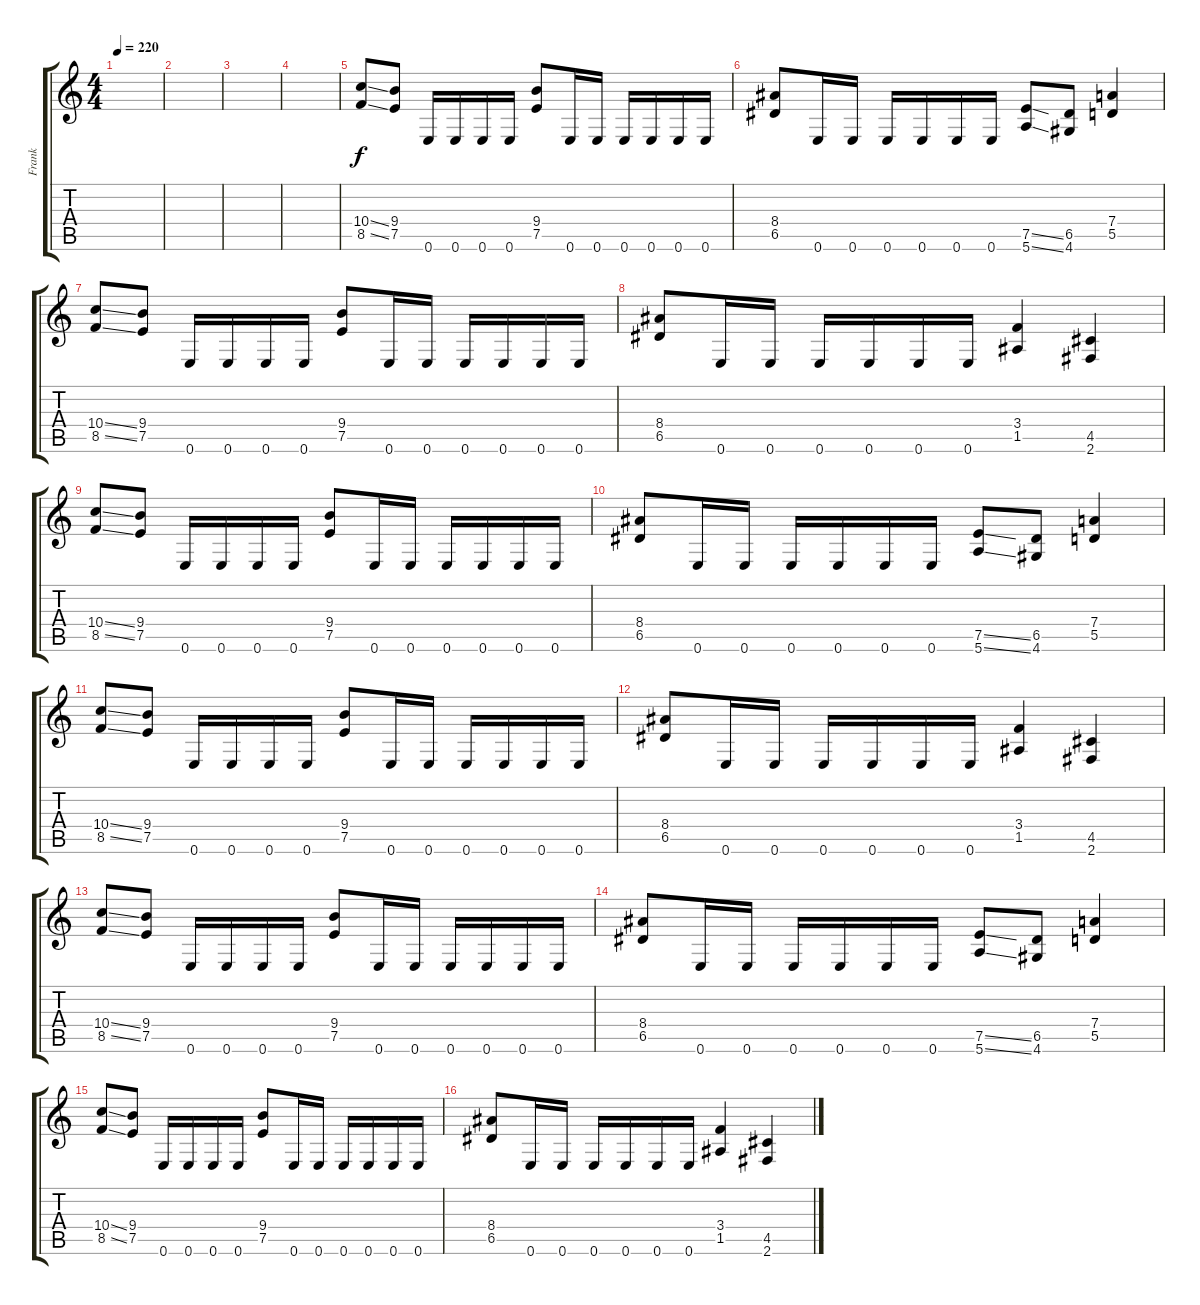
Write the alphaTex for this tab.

\track ("Frank" "Frank") {instrument distortionguitar}
\staff {score tabs}
\tuning (E4 B3 G3 D3 A2 E2) {hide}
\ts (4 4)
\tempo 220
\clef g2
\ks c
|
|
|
|
(10.4{ss} 8.5{ss}).8 (9.4 7.5).8 0.6.16 0.6.16 0.6.16 0.6.16 (9.4 7.5).8 0.6.16 0.6.16 0.6.16 0.6.16 0.6.16 0.6.16 |
(8.4 6.5).8 0.6.16 0.6.16 0.6.16 0.6.16 0.6.16 0.6.16 (7.5{ss} 5.6{ss}).8 (6.5 4.6).8 (7.4 5.5).4 |
(10.4{ss} 8.5{ss}).8 (9.4 7.5).8 0.6.16 0.6.16 0.6.16 0.6.16 (9.4 7.5).8 0.6.16 0.6.16 0.6.16 0.6.16 0.6.16 0.6.16 |
(8.4 6.5).8 0.6.16 0.6.16 0.6.16 0.6.16 0.6.16 0.6.16 (3.4 1.5).4 (4.5 2.6).4 |
(10.4{ss} 8.5{ss}).8 (9.4 7.5).8 0.6.16 0.6.16 0.6.16 0.6.16 (9.4 7.5).8 0.6.16 0.6.16 0.6.16 0.6.16 0.6.16 0.6.16 |
(8.4 6.5).8 0.6.16 0.6.16 0.6.16 0.6.16 0.6.16 0.6.16 (7.5{ss} 5.6{ss}).8 (6.5 4.6).8 (7.4 5.5).4 |
(10.4{ss} 8.5{ss}).8 (9.4 7.5).8 0.6.16 0.6.16 0.6.16 0.6.16 (9.4 7.5).8 0.6.16 0.6.16 0.6.16 0.6.16 0.6.16 0.6.16 |
(8.4 6.5).8 0.6.16 0.6.16 0.6.16 0.6.16 0.6.16 0.6.16 (3.4 1.5).4 (4.5 2.6).4 |
(10.4{ss} 8.5{ss}).8 (9.4 7.5).8 0.6.16 0.6.16 0.6.16 0.6.16 (9.4 7.5).8 0.6.16 0.6.16 0.6.16 0.6.16 0.6.16 0.6.16 |
(8.4 6.5).8 0.6.16 0.6.16 0.6.16 0.6.16 0.6.16 0.6.16 (7.5{ss} 5.6{ss}).8 (6.5 4.6).8 (7.4 5.5).4 |
(10.4{ss} 8.5{ss}).8 (9.4 7.5).8 0.6.16 0.6.16 0.6.16 0.6.16 (9.4 7.5).8 0.6.16 0.6.16 0.6.16 0.6.16 0.6.16 0.6.16 |
(8.4 6.5).8 0.6.16 0.6.16 0.6.16 0.6.16 0.6.16 0.6.16 (3.4 1.5).4 (4.5 2.6).4
